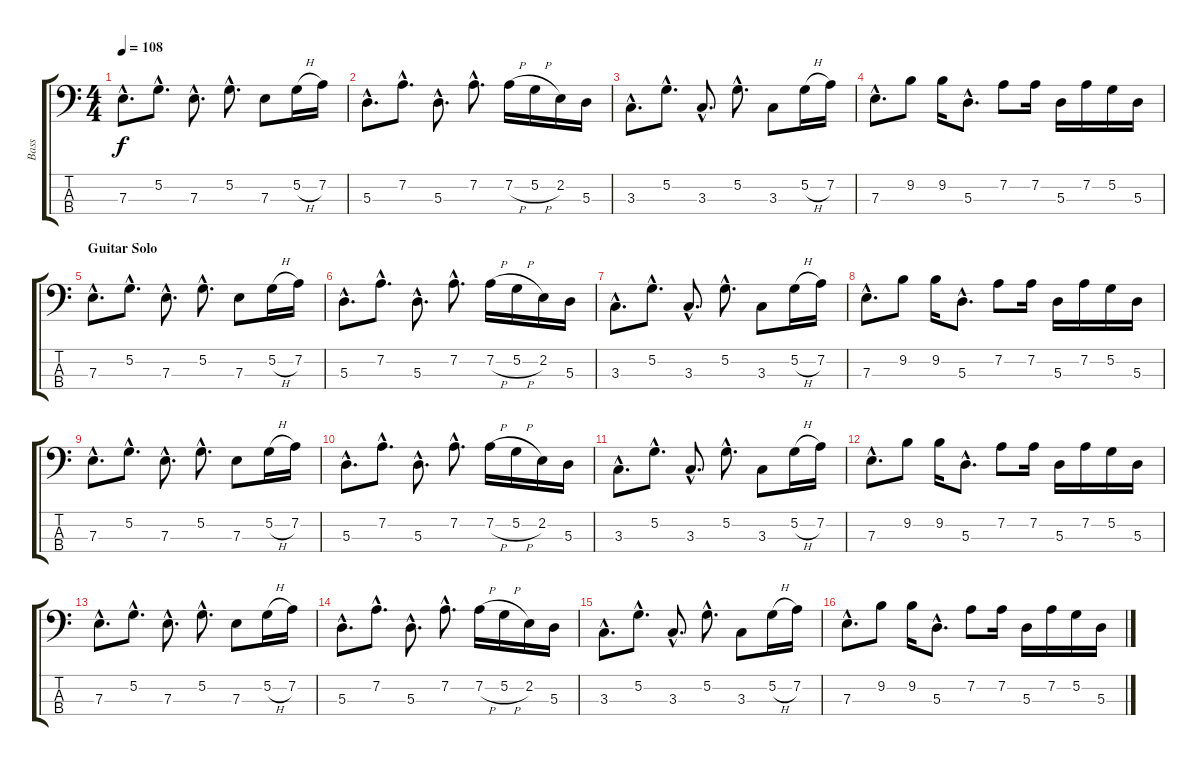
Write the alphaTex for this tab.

\track ("Bass" "Bass") {instrument electricbassfinger}
\staff {score tabs}
\tuning (G2 D2 A1 E1) {hide}
\ts (4 4)
\tempo 108
\clef f4
\ks c
7.3{hac}.8{d dy f} 5.2{hac}.8{d} 7.3{hac}.8{d} 5.2{hac}.8{d} 7.3.8 5.2{h}.16 7.2.16 |
5.3{hac}.8{d} 7.2{hac}.8{d} 5.3{hac}.8{d} 7.2{hac}.8{d} 7.2{h}.16 5.2{h}.16 2.2.16 5.3.16 |
3.3{hac}.8{d} 5.2{hac}.8{d} 3.3{hac}.8{d} 5.2{hac}.8{d} 3.3.8 5.2{h}.16 7.2.16 |
7.3{hac}.8{d} 9.2.8 9.2.16 5.3{hac}.8{d} 7.2.8 7.2.16 5.3.16 7.2.16 5.2.16 5.3.16 |
\section ("" "Guitar Solo")
7.3{hac}.8{d} 5.2{hac}.8{d} 7.3{hac}.8{d} 5.2{hac}.8{d} 7.3.8 5.2{h}.16 7.2.16 |
5.3{hac}.8{d} 7.2{hac}.8{d} 5.3{hac}.8{d} 7.2{hac}.8{d} 7.2{h}.16 5.2{h}.16 2.2.16 5.3.16 |
3.3{hac}.8{d} 5.2{hac}.8{d} 3.3{hac}.8{d} 5.2{hac}.8{d} 3.3.8 5.2{h}.16 7.2.16 |
7.3{hac}.8{d} 9.2.8 9.2.16 5.3{hac}.8{d} 7.2.8 7.2.16 5.3.16 7.2.16 5.2.16 5.3.16 |
7.3{hac}.8{d} 5.2{hac}.8{d} 7.3{hac}.8{d} 5.2{hac}.8{d} 7.3.8 5.2{h}.16 7.2.16 |
5.3{hac}.8{d} 7.2{hac}.8{d} 5.3{hac}.8{d} 7.2{hac}.8{d} 7.2{h}.16 5.2{h}.16 2.2.16 5.3.16 |
3.3{hac}.8{d} 5.2{hac}.8{d} 3.3{hac}.8{d} 5.2{hac}.8{d} 3.3.8 5.2{h}.16 7.2.16 |
7.3{hac}.8{d} 9.2.8 9.2.16 5.3{hac}.8{d} 7.2.8 7.2.16 5.3.16 7.2.16 5.2.16 5.3.16 |
7.3{hac}.8{d} 5.2{hac}.8{d} 7.3{hac}.8{d} 5.2{hac}.8{d} 7.3.8 5.2{h}.16 7.2.16 |
5.3{hac}.8{d} 7.2{hac}.8{d} 5.3{hac}.8{d} 7.2{hac}.8{d} 7.2{h}.16 5.2{h}.16 2.2.16 5.3.16 |
3.3{hac}.8{d} 5.2{hac}.8{d} 3.3{hac}.8{d} 5.2{hac}.8{d} 3.3.8 5.2{h}.16 7.2.16 |
7.3{hac}.8{d} 9.2.8 9.2.16 5.3{hac}.8{d} 7.2.8 7.2.16 5.3.16 7.2.16 5.2.16 5.3.16
